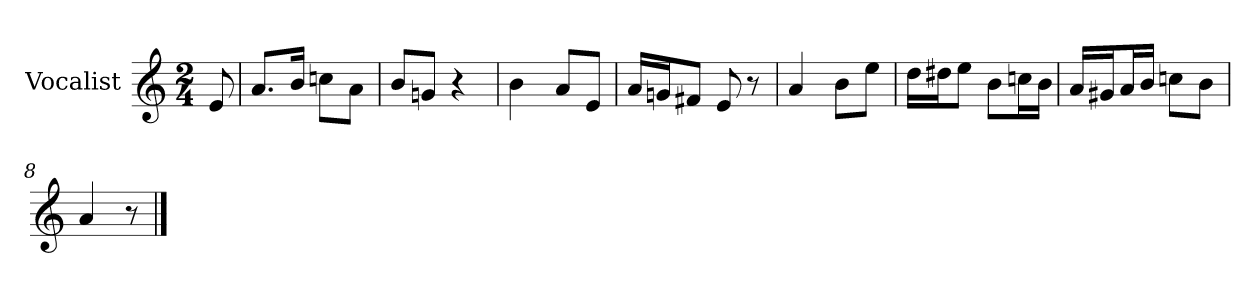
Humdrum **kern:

**kern
*part1
*staff1
*I"Vocalist
*k[]
*a:
*M2/4
=
8e
=1
8.aL
16bJk
8ccnL
8aJ
=2
8bL
8gnJ
4r
=3
4b
8aL
8eJ
=4
16aLL
16gnJ
8f#XJ
8e
8r
=5
4a
8bL
8eeJ
=6
16ddLL
16dd#XJ
8eeJ
8bL
16ccnL
16bJJ
=7
16aLL
16g#XJ
16aL
16bJJ
8ccnL
8bJ
=8
4a
8r
==
*-
